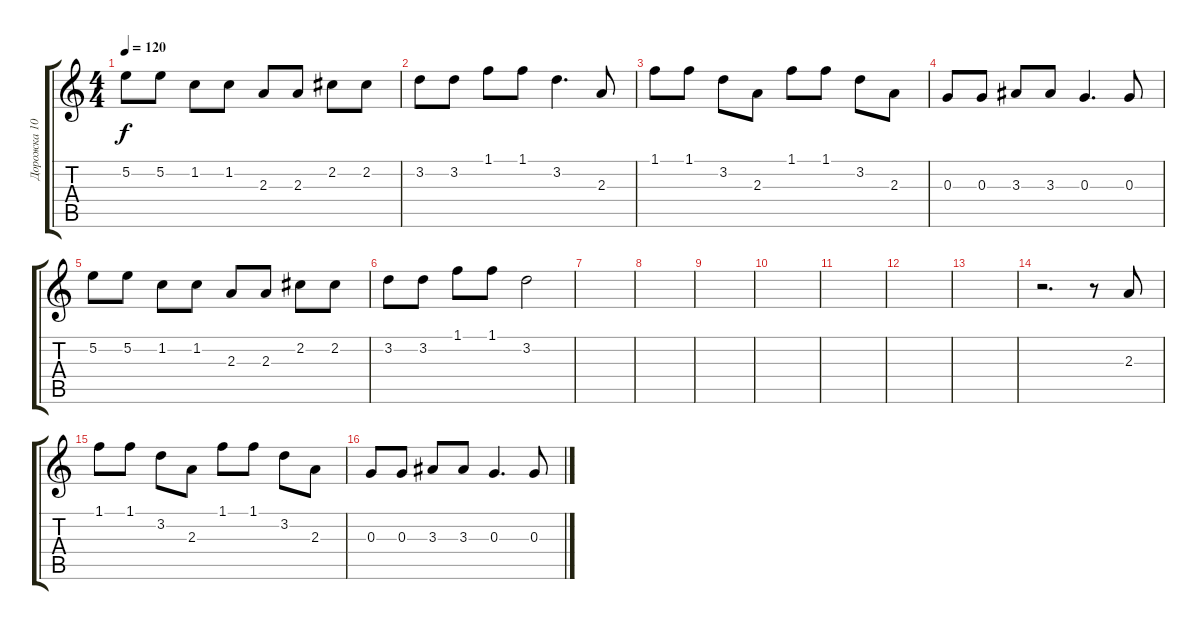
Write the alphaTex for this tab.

\track ("Дорожка 10" "Дорожка 10") {instrument acousticguitarsteel}
\staff {score tabs}
\tuning (E4 B3 G3 D3 A2 E2) {hide}
\ts (4 4)
\tempo 120
\clef g2
\ks c
5.2.8{dy f} 5.2.8 1.2.8 1.2.8 2.3.8 2.3.8 2.2.8 2.2.8 |
3.2.8 3.2.8 1.1.8 1.1.8 3.2.4{d} 2.3.8 |
1.1.8 1.1.8 3.2.8 2.3.8 1.1.8 1.1.8 3.2.8 2.3.8 |
0.3.8 0.3.8 3.3.8 3.3.8 0.3.4{d} 0.3.8 |
5.2.8 5.2.8 1.2.8 1.2.8 2.3.8 2.3.8 2.2.8 2.2.8 |
3.2.8 3.2.8 1.1.8 1.1.8 3.2.2 |
|
|
|
|
|
|
|
r.2{d} r.8 2.3.8 |
1.1.8 1.1.8 3.2.8 2.3.8 1.1.8 1.1.8 3.2.8 2.3.8 |
0.3.8 0.3.8 3.3.8 3.3.8 0.3.4{d} 0.3.8
